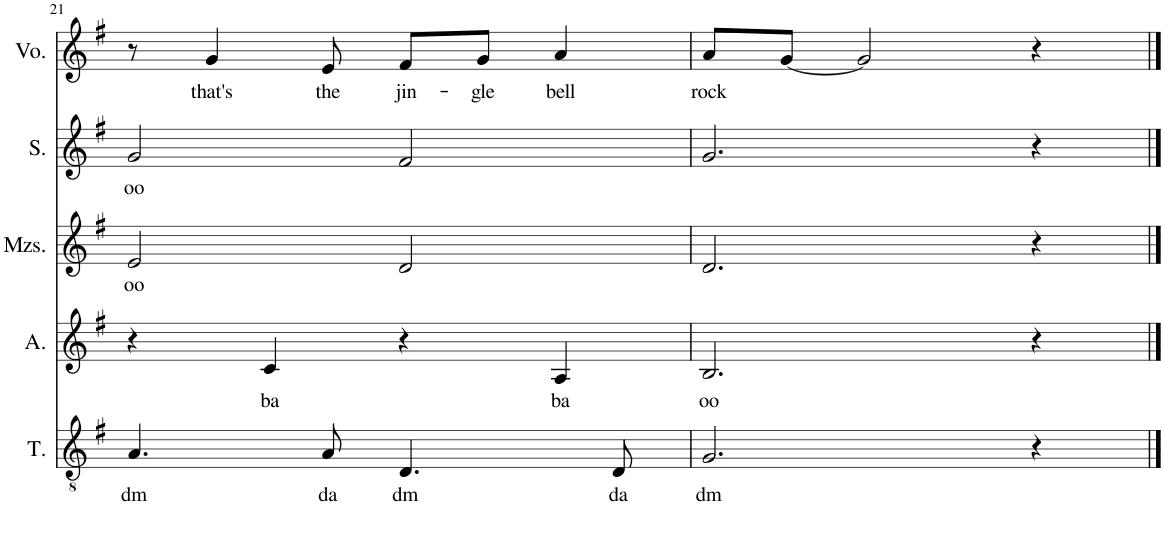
**kern	**text	**kern	**text	**kern	**text	**kern	**text	**kern	**text
*part5	*part5	*part4	*part4	*part3	*part3	*part2	*part2	*part1	*part1
*staff5	*staff5	*staff4	*staff4	*staff3	*staff3	*staff2	*staff2	*staff1	*staff1
*I"Tenor	*	*I"Alto	*	*I"Mezzo-soprano	*	*I"Soprano	*	*I"Voice	*
*I'T.	*	*I'A.	*	*I'Mzs.	*	*I'S.	*	*I'Vo.	*
!!LO:PB:g=z
*clefGv2	*	*clefG2	*	*clefG2	*	*clefG2	*	*clefG2	*
*k[f#]	*	*k[f#]	*	*k[f#]	*	*k[f#]	*	*k[f#]	*
*M4/4	*	*M4/4	*	*M4/4	*	*M4/4	*	*M4/4	*
=21	=21	=21	=21	=21	=21	=21	=21	=21	=21
!	!LO:LY:b	!	!	!	!LO:LY:b	!	!LO:LY:b	!	!
4.A/	dm	4r	.	2e/	oo	2g/	oo	8r	.
!	!	!	!	!	!	!	!	!	!LO:LY:b
.	.	.	.	.	.	.	.	4g/	that's
!	!	!	!LO:LY:b	!	!	!	!	!	!
.	.	4c/	ba	.	.	.	.	.	.
!	!LO:LY:b	!	!	!	!	!	!	!	!LO:LY:b
8A/	da	.	.	.	.	.	.	8e/	the
!	!LO:LY:b	!	!	!	!	!	!	!	!LO:LY:b
4.D/	dm	4r	.	2d/	.	2f#/	.	8f#/L	jin-
!	!	!	!	!	!	!	!	!	!LO:LY:b
.	.	.	.	.	.	.	.	8g/J	-gle
!	!	!	!LO:LY:b	!	!	!	!	!	!LO:LY:b
.	.	4A/	ba	.	.	.	.	4a/	bell
!	!LO:LY:b	!	!	!	!	!	!	!	!
8D/	da	.	.	.	.	.	.	.	.
=22	=22	=22	=22	=22	=22	=22	=22	=22	=22
!	!LO:LY:b	!	!LO:LY:b	!	!	!	!	!	!LO:LY:b
2.G/	dm	2.B/	oo	2.d/	.	2.g/	.	8a/L	rock
.	.	.	.	.	.	.	.	[8g/J	.
.	.	.	.	.	.	.	.	2g/]	.
4r	.	4r	.	4r	.	4r	.	4r	.
==	==	==	==	==	==	==	==	==	==
*-	*-	*-	*-	*-	*-	*-	*-	*-	*-
